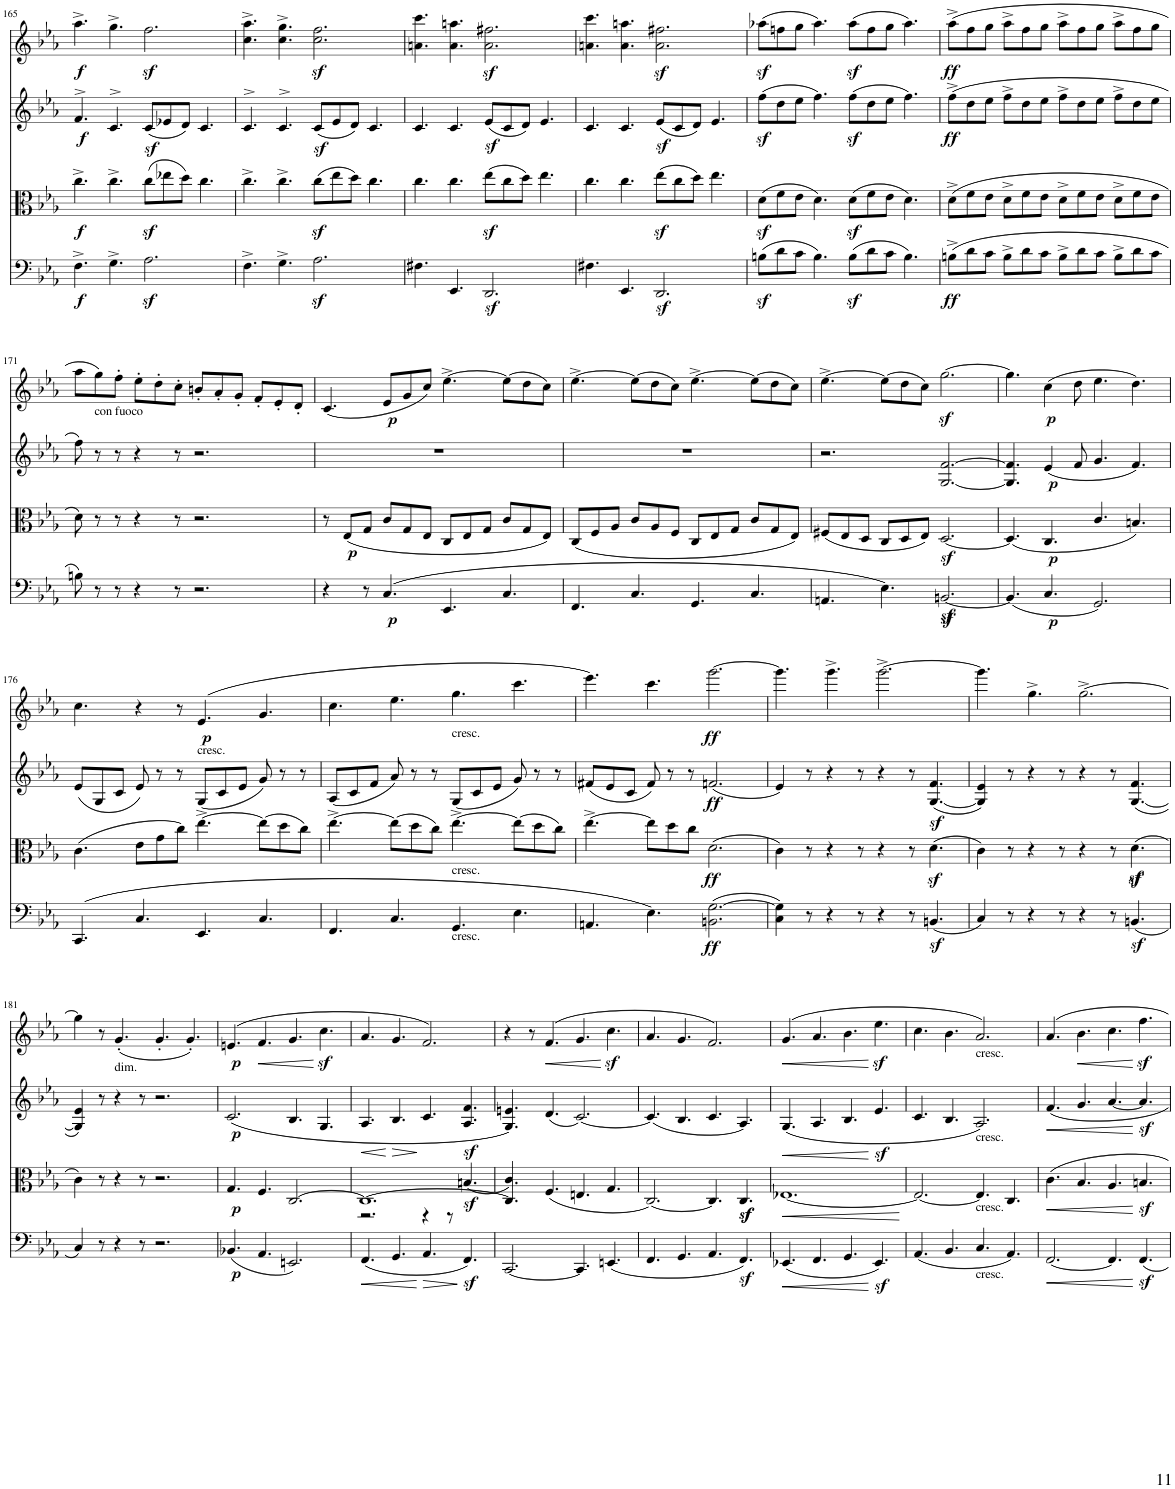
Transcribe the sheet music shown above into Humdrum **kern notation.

**kern	**dynam	**kern	**dynam	**kern	**dynam	**kern	**dynam
*part4	*part4	*part3	*part3	*part2	*part2	*part1	*part1
*staff4	*staff4	*staff3	*staff3	*staff2	*staff2	*staff1	*staff1
*I"Sampler	*	*I"Sampler	*	*I"Sampler	*	*I"Sampler	*
*I'Samp	*	*I'Samp	*	*I'Samp	*	*I'Samp	*
!!LO:PB:g=z
*clefF4	*	*clefC3	*	*clefG2	*	*clefG2	*
*k[b-e-a-]	*	*k[b-e-a-]	*	*k[b-e-a-]	*	*k[b-e-a-]	*
*M12/8	*	*M12/8	*	*M12/8	*	*M12/8	*
=165	=165	=165	=165	=165	=165	=165	=165
!	!LO:DY:b	!	!LO:DY:b	!	!LO:DY:b	!	!LO:DY:b
4.F^\	f	4.cc^\	f	4.f^>/	f	4.aa-^\	f
4.G^\	.	4.cc^\	.	4.c^>/	.	4.gg^\	.
2.A-z<\	.	(8ccz<\L	.	(8cz</L	.	2.ffz<\	.
.	.	8ee-X\	.	8e-X/	.	.	.
.	.	8dd\J)	.	8d/J)	.	.	.
.	.	4.cc\	.	4.c/	.	.	.
=166	=166	=166	=166	=166	=166	=166	=166
4.F^\	.	4.cc^\	.	4.c^>/	.	4.cc\^ 4.aa-\^	.
4.G^\	.	4.cc^\	.	4.c^>/	.	4.cc\^ 4.gg\^	.
2.A-z<\	.	(8ccz<\L	.	(8cz</L	.	2.cc\z< 2.ff\z<	.
.	.	8ee-\	.	8e-/	.	.	.
.	.	8dd\J)	.	8d/J)	.	.	.
.	.	4.cc\	.	4.c/	.	.	.
=167	=167	=167	=167	=167	=167	=167	=167
4.F#X\	.	4.cc\	.	4.c/	.	4.an\ 4.ccc\	.
4.EE-/	.	4.cc\	.	4.c/	.	4.a\ 4.aan\	.
2.DDz</	.	(8ee-z<\L	.	(8e-z</L	.	2.a\z< 2.ff#X\z<	.
.	.	8cc\	.	8c/	.	.	.
.	.	8dd\J)	.	8d/J)	.	.	.
.	.	4.ee-\	.	4.e-/	.	.	.
=168	=168	=168	=168	=168	=168	=168	=168
4.F#X\	.	4.cc\	.	4.c/	.	4.an\ 4.ccc\	.
4.EE-/	.	4.cc\	.	4.c/	.	4.a\ 4.aan\	.
2.DDz</	.	(8ee-z<\L	.	(8e-z</L	.	2.a\z< 2.ff#X\z<	.
.	.	8cc\	.	8c/	.	.	.
.	.	8dd\J)	.	8d/J)	.	.	.
.	.	4.ee-\	.	4.e-/	.	.	.
=169	=169	=169	=169	=169	=169	=169	=169
(8Bnz<\L	.	(8dz<\L	.	(8ffz<\L	.	(8aa-Xz<\L	.
8d\	.	8f\	.	8dd\	.	8ffn\	.
8c\J	.	8e-\J	.	8ee-\J	.	8gg\J	.
4.B\)	.	4.d\)	.	4.ff\)	.	4.aa-\)	.
(8Bz<\L	.	(8dz<\L	.	(8ffz<\L	.	(8aa-z<\L	.
8d\	.	8f\	.	8dd\	.	8ff\	.
8c\J	.	8e-\J	.	8ee-\J	.	8gg\J	.
4.B\)	.	4.d\)	.	4.ff\)	.	4.aa-\)	.
=170	=170	=170	=170	=170	=170	=170	=170
!	!LO:DY:b	!	!	!	!LO:DY:b	!	!LO:DY:b
(8Bn^\L	ff	(8d^\L	.	(8ff^\L	ff	(8aa-^\L	ff
8d\	.	8f\	.	8dd\	.	8ff\	.
8c\J	.	8e-\J	.	8ee-\J	.	8gg\J	.
8B^\L	.	8d^\L	.	8ff^\L	.	8aa-^\L	.
8d\	.	8f\	.	8dd\	.	8ff\	.
8c\J	.	8e-\J	.	8ee-\J	.	8gg\J	.
8B^\L	.	8d^\L	.	8ff^\L	.	8aa-^\L	.
8d\	.	8f\	.	8dd\	.	8ff\	.
8c\J	.	8e-\J	.	8ee-\J	.	8gg\J	.
8B^\L	.	8d^\L	.	8ff^\L	.	8aa-^\L	.
8d\	.	8f\	.	8dd\	.	8ff\	.
8c\J	.	8e-\J	.	8ee-\J	.	8gg\J	.
!!LO:LB:g=z
=171	=171	=171	=171	=171	=171	=171	=171
8Bn\)	.	8d\)	.	8ff\)	.	8aa-\L	.
!	!	!	!	!	!	!LO:TX:b:t=con fuoco	!
8r	.	8r	.	8r	.	8gg\)	.
8r	.	8r	.	8r	.	8ff'\J	.
4r	.	4r	.	4r	.	8ee-'\L	.
.	.	.	.	.	.	8dd'\	.
8r	.	8r	.	8r	.	8cc'\J	.
2.r	.	2.r	.	2.r	.	8bn'/L	.
.	.	.	.	.	.	8a-'/	.
.	.	.	.	.	.	8g'/J	.
.	.	.	.	.	.	8f'/L	.
.	.	.	.	.	.	8e-'/	.
.	.	.	.	.	.	8d'/J	.
=172	=172	=172	=172	=172	=172	=172	=172
4r	.	8r	.	1.r	.	(4.c/	.
!	!	!	!LO:DY:b	!	!	!	!
.	.	(8E-/L	p	.	.	.	.
8r	.	8G/J	.	.	.	.	.
!	!LO:DY:b	!	!	!	!	!	!LO:DY:b
(4.C/	p	8c/L	.	.	.	8e-/L	p
.	.	8G/	.	.	.	8g/	.
.	.	8E-/J	.	.	.	8cc/J)	.
4.EE-/	.	8C/L	.	.	.	[4.ee-^\	.
.	.	8E-/	.	.	.	.	.
.	.	8G/J	.	.	.	.	.
4.C/	.	8c/L	.	.	.	(8ee-\L]	.
.	.	8G/	.	.	.	8dd\	.
.	.	8E-/J)	.	.	.	8cc\J)	.
=173	=173	=173	=173	=173	=173	=173	=173
4.FF/	.	(8C/L	.	1.r	.	[4.ee-^\	.
.	.	8F/	.	.	.	.	.
.	.	8A-/J	.	.	.	.	.
4.C/	.	8c/L	.	.	.	(8ee-\L]	.
.	.	8A-/	.	.	.	8dd\	.
.	.	8F/J	.	.	.	8cc\J)	.
4.GG/	.	8C/L	.	.	.	[4.ee-^\	.
.	.	8E-/	.	.	.	.	.
.	.	8G/J	.	.	.	.	.
4.C/	.	8c/L	.	.	.	(8ee-\L]	.
.	.	8G/	.	.	.	8dd\	.
.	.	8E-/J)	.	.	.	8cc\J)	.
=174	=174	=174	=174	=174	=174	=174	=174
4.AAn/	.	(8F#X/L	.	2.r	.	[4.ee-^\	.
.	.	8E-/	.	.	.	.	.
.	.	8D/J	.	.	.	.	.
4.E-\)	.	8C/L	.	.	.	(8ee-\L]	.
.	.	8D/	.	.	.	8dd\	.
.	.	8E-/J)	.	.	.	8cc\J)	.
[2.BBnz</	.	[2.Dz</	.	[2.G/ [2.f/	.	[2.ggz<\	.
=175	=175	=175	=175	=175	=175	=175	=175
(4.BB/]	.	(4.D/]	.	4.G/] 4.f/]	.	4.gg\]	.
!	!LO:DY:b	!	!LO:DY:b	!	!LO:DY:b	!	!LO:DY:b
4.C/	p	4.C/	p	(4e-/	p	(4cc\	p
.	.	.	.	8f/	.	8dd\	.
2.GG/)	.	4.c/	.	4.g/	.	4.ee-\	.
.	.	4.Bn/)	.	4.f/)	.	4.dd\)	.
!!LO:LB:g=z
=176	=176	=176	=176	=176	=176	=176	=176
(4.CC/	.	(4.c\	.	(8e-/L	.	4.cc\	.
.	.	.	.	8G/	.	.	.
.	.	.	.	8c/J	.	.	.
4.C/	.	8e-\L	.	8e-/)	.	4r	.
.	.	8g\	.	8r	.	.	.
.	.	8cc\J)	.	8r	.	8r	.
!	!	!	!	!	!	!LO:TX:b:t=cresc.	!
!	!	!	!	!	!	!	!LO:DY:b
4.EE-/	.	[4.ee-^\	.	(8G/L	.	(4.e-/	p
.	.	.	.	8c/	.	.	.
.	.	.	.	8e-/J	.	.	.
4.C/	.	(8ee-\L]	.	8g/)	.	4.g/	.
.	.	8dd\	.	8r	.	.	.
.	.	8cc\J)	.	8r	.	.	.
=177	=177	=177	=177	=177	=177	=177	=177
4.FF/	.	[4.ee-^\	.	(8A-/L	.	4.cc\	.
.	.	.	.	8c/	.	.	.
.	.	.	.	8f/J	.	.	.
4.C/	.	(8ee-\L]	.	8a-/)	.	4.ee-\	.
.	.	8dd\	.	8r	.	.	.
.	.	8cc\J)	.	8r	.	.	.
!	!	!	!	!LO:TX:a:t=cresc.	!	!	!
!	!	!LO:TX:b:t=cresc.	!	!	!	!	!
!LO:TX:b:t=cresc.	!	!	!	!	!	!	!
4.GG/	.	[4.ee-^\	.	(8G/L	.	4.gg\	.
.	.	.	.	8c/	.	.	.
.	.	.	.	8e-/J	.	.	.
4.E-\	.	(8ee-\L]	.	8g/)	.	4.ccc\	.
.	.	8dd\	.	8r	.	.	.
.	.	8cc\J)	.	8r	.	.	.
=178	=178	=178	=178	=178	=178	=178	=178
4.AAn/	.	[4.ee-^\	.	(8f#X/L	.	4.eee-\)	.
.	.	.	.	8e-/	.	.	.
.	.	.	.	8c/J	.	.	.
4.E-\)	.	8ee-\L]	.	8f#/)	.	4.ccc\	.
.	.	8dd\	.	8r	.	.	.
.	.	8cc\J	.	8r	.	.	.
!	!LO:DY:b	!	!LO:DY:b	!	!LO:DY:b	!	!LO:DY:b
(2.BBn\ [2.G\	ff	(2.d\	ff	(2.fn/	ff	[2.ggg\	ff
=179	=179	=179	=179	=179	=179	=179	=179
4C\ 4G\])	.	4c\)	.	4e-/)	.	4.ggg\]	.
8r	.	8r	.	8r	.	.	.
4r	.	4r	.	4r	.	4.ggg^\	.
8r	.	8r	.	8r	.	.	.
4r	.	4r	.	4r	.	[2.ggg^\	.
8r	.	8r	.	8r	.	.	.
(4.BBnz</	.	(4.dz<\	.	([4.G/z< 4.f/z<	.	.	.
=180	=180	=180	=180	=180	=180	=180	=180
4C/)	.	4c\)	.	4G/] 4e-/)	.	4.ggg\]	.
8r	.	8r	.	8r	.	.	.
4r	.	4r	.	4r	.	4.gg^\	.
8r	.	8r	.	8r	.	.	.
4r	.	4r	.	4r	.	[2.gg^\	.
8r	.	8r	.	8r	.	.	.
(4.BBnz</	.	(4.dz<\	.	([4.G/ 4.f/	.	.	.
!!LO:LB:g=z
=181	=181	=181	=181	=181	=181	=181	=181
4C/)	.	4c\)	.	4G/] 4e-/)	.	4gg\]	.
8r	.	8r	.	8r	.	8r	.
!	!	!	!	!	!	!LO:TX:b:t=dim.	!
4r	.	4r	.	4r	.	(4.g'/	.
8r	.	8r	.	8r	.	.	.
2.r	.	2.r	.	2.r	.	4.g'/	.
.	.	.	.	.	.	4.g'/)	.
=182	=182	=182	=182	=182	=182	=182	=182
!	!LO:DY:b	!	!LO:DY:b	!	!LO:DY:b	!	!LO:DY:b
(4.BB-X/	p	4.G/	p	(2.c/	p	(4.en/	p
!	!	!	!	!	!	!	!LO:HP:b
4.AA-/	.	4.F/	.	.	.	4.f/	<
2.EEn/)	.	[2.C/	.	4.B-/	.	4.g/	.
.	.	.	.	4.G/	.	4.ccz<\	[
=183	=183	=183	=183	=183	=183	=183	=183
!	!LO:HP:b	!	!	!	!LO:HP:b	!	!
*	*	*^	*	*	*	*	*
(4.FF/	<	1.C_	2.r	.	4.A-/	<	4.a-/	.
!	!	!	!	!	!	!LO:HP:n=1:b	!	!
4.GG/	.	.	.	.	4.B-/	[ >	4.g/	.
!	!LO:HP:n=1:b	!	!	!	!	!	!	!
4.AA-/	[ >	.	4r	.	4.c/	]	2.f/)	.
.	.	.	8r	.	.	.	.	.
!	!	!	!	!LO:DY:b	!	!	!	!
4.FFz</)	]	.	(4.Bn/	sf	4.A-/z< 4.f/z<	.	.	.
=184	=184	=184	=184	=184	=184	=184	=184	=184
[2.CC/	.	4.C/]	4.c/)	.	4.G/ 4.en/)	.	4r	.
.	.	.	.	.	.	.	8r	.
!	!	!	!	!	!	!	!	!LO:HP:b
.	.	(4.F/	1ryy	.	(4.d/	.	(4.f/	<
4.CC/]	.	4.En/	.	.	[2.c/)	.	4.g/	.
(4.EEn/	.	4.G/	.	.	.	.	4.ccz<\	[
.	.	.	8ryy	.	.	.	.	.
*	*	*v	*v	*	*	*	*	*
=185	=185	=185	=185	=185	=185	=185	=185
4.FF/	.	[2.C/)	.	(4.c/]	.	4.a-/	.
4.GG/	.	.	.	4.B-/	.	4.g/	.
4.AA-/	.	4.C/]	.	4.c/	.	2.f/)	.
4.FFz</)	.	4.Cz</	.	4.A-/)	.	.	.
=186	=186	=186	=186	=186	=186	=186	=186
!	!LO:HP:b	!	!LO:HP:b	!	!LO:HP:b	!	!LO:HP:b
(4.EE-X/	<	[1.E-X	<	(4.G/	<	(4.g/	<
4.FF/	.	.	.	4.A-/	.	4.a-/	.
4.GG/	.	.	.	4.B-/	.	4.b-\	.
4.EE-z</)	[	.	.	4.e-z</	[	4.ee-z<\	[
.	.	.	[	.	.	.	.
=187	=187	=187	=187	=187	=187	=187	=187
(4.AA-/	.	2.E-/_	.	4.c/	.	4.cc\	.
4.BB-/	.	.	.	4.B-/	.	4.b-\	.
!	!	!	!	!	!	!LO:TX:b:t=cresc.	!
!	!	!	!	!LO:TX:b:t=cresc.	!	!	!
!	!	!LO:TX:b:t=cresc.	!	!	!	!	!
!LO:TX:b:t=cresc.	!	!	!	!	!	!	!
4.C/	.	4.E-/]	.	2.A-/)	.	2.a-/)	.
4.AA-/)	.	4.C/	.	.	.	.	.
=188	=188	=188	=188	=188	=188	=188	=188
!	!LO:HP:b	!	!LO:HP:b	!	!LO:HP:b	!	!
[2.FF/	<	4.c\	<	4.f/	<	4.a-/	.
!	!	!	!	!	!	!	!LO:HP:b
.	.	4.B-/	.	4.g/	.	4.b-\	<
4.FF/]	.	4.A-/	.	[4.a-/	.	4.cc\	.
4.FFz</	[	4.Bnz</	[	4.a-z</]	[	4.ffz<\	[
=	=	=	=	=	=	=	=
*-	*-	*-	*-	*-	*-	*-	*-
